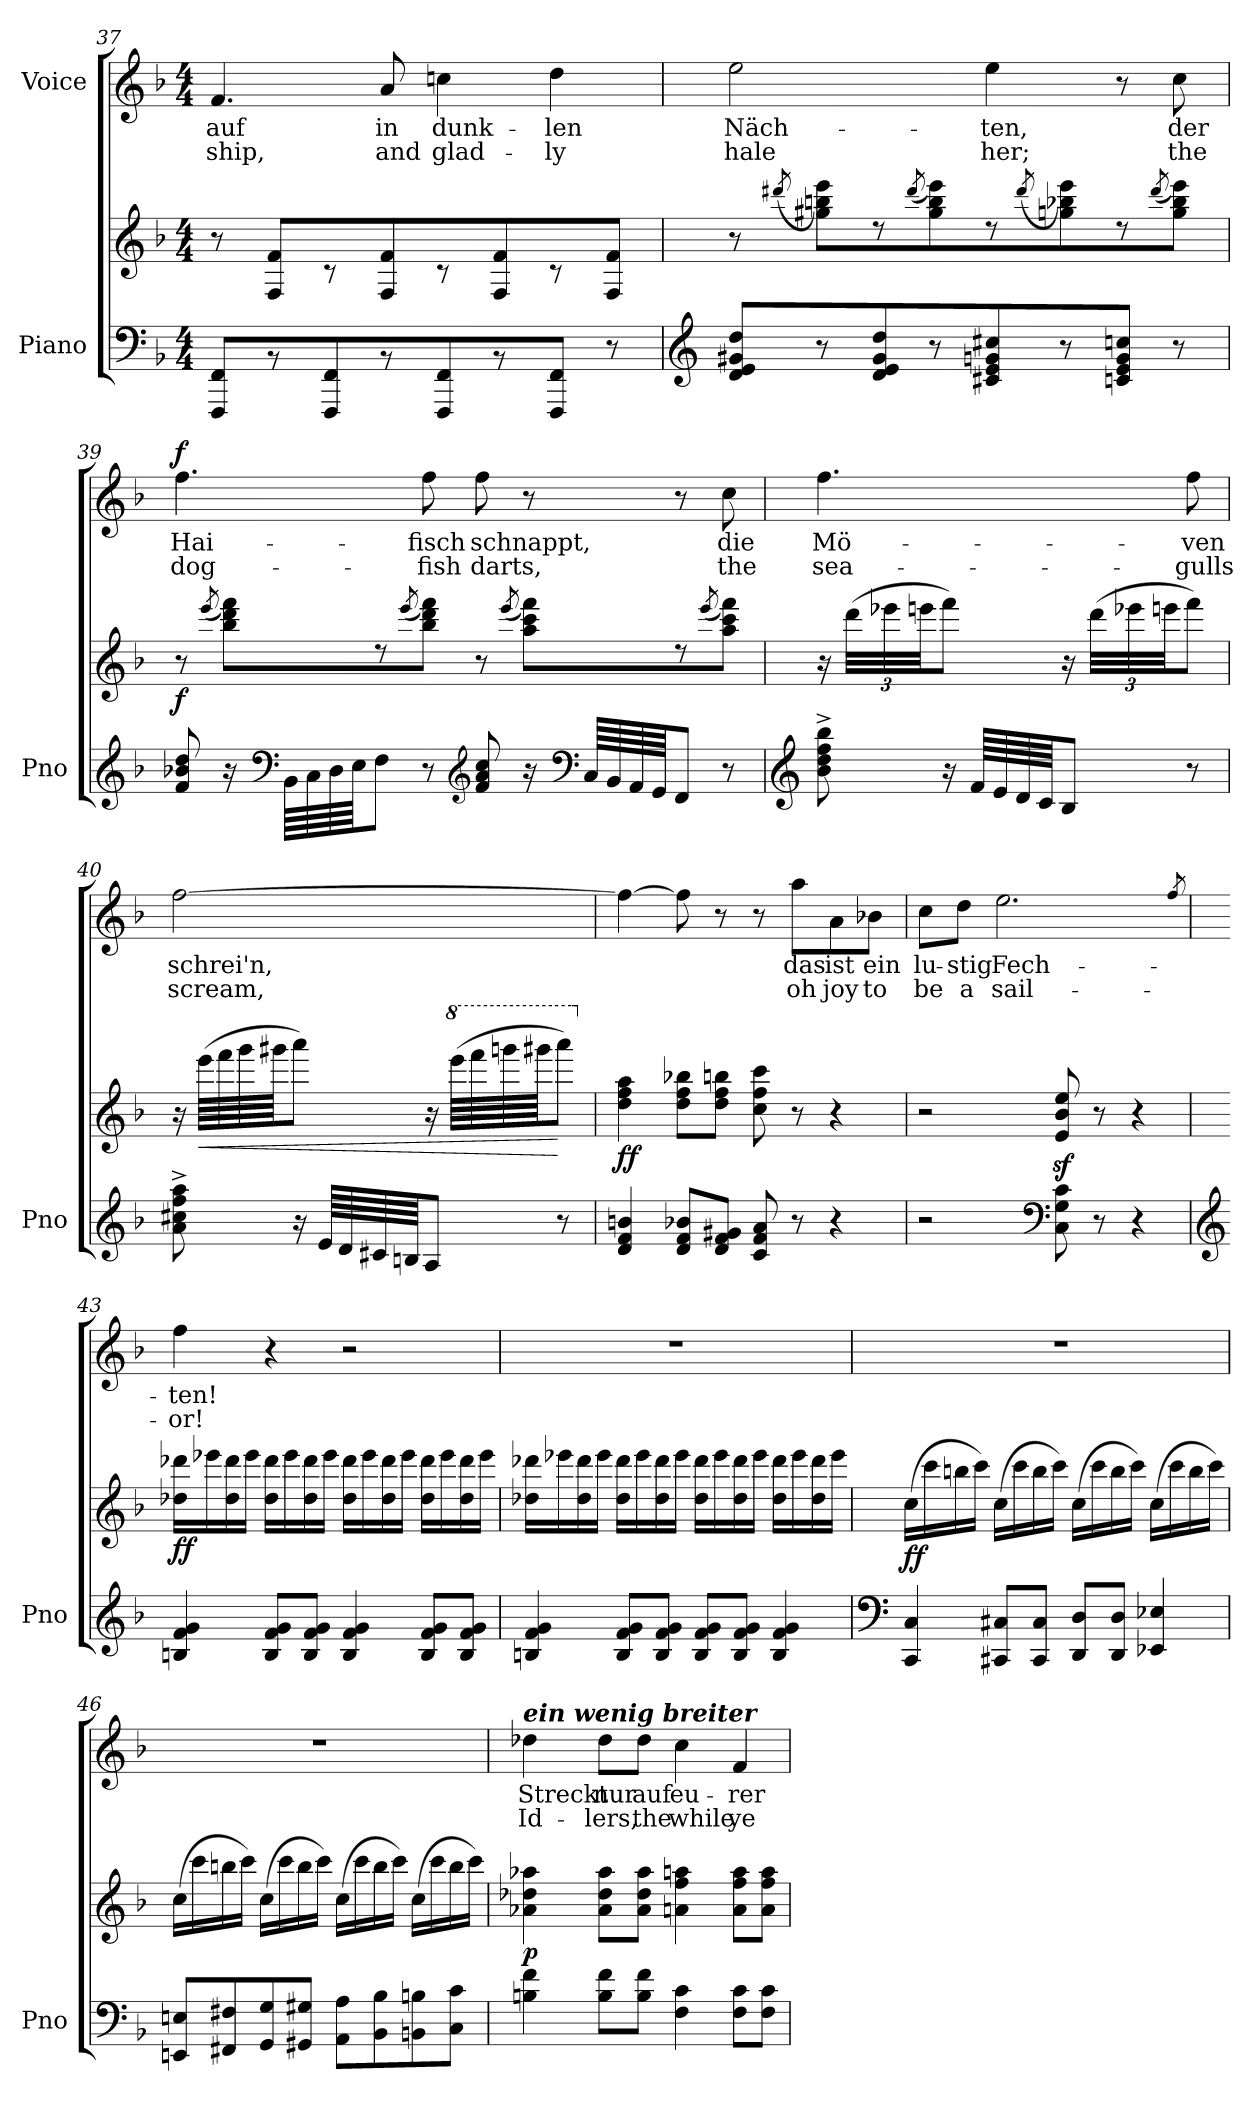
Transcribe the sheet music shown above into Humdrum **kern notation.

**kern	**kern	**dynam	**kern	**text	**text	**dynam
*part2	*part2	*part2	*part1	*part1	*part1	*part1
*staff3	*staff2	*staff2/3	*staff1	*staff1	*staff1	*staff1
*I"Piano	*	*	*I"Voice	*	*	*
*I'Pno	*	*	*	*	*	*
*clefF4	*clefG2	*	*clefG2	*	*	*
*k[b-]	*k[b-]	*	*k[b-]	*	*	*
*M4/4	*M4/4	*	*M4/4	*	*	*
=37	=37	=37	=37	=37	=37	=37
!	!	!	!	!LO:LY:b	!LO:LY:b	!
8FFF/ 8FF/L	8r	.	4.f/	auf	ship,	.
8rBB	8F/ 8f/L	.	.	.	.	.
8FFF/ 8FF/	8r	.	.	.	.	.
!	!	!	!	!LO:LY:b	!LO:LY:b	!
8rBB	8F/ 8f/	.	8a/	in	and	.
!	!	!	!	!LO:LY:b	!LO:LY:b	!
8FFF/ 8FF/	8r	.	4ccn\	dunk-	glad-	.
8rBB	8F/ 8f/	.	.	.	.	.
!	!	!	!	!LO:LY:b	!LO:LY:b	!
8FFF/ 8FF/J	8r	.	4dd\	-len	-ly	.
8r	8F/ 8f/J	.	.	.	.	.
=38	=38	=38	=38	=38	=38	=38
*clefG2	*	*	*	*	*	*
!	!	!	!	!LO:LY:b	!LO:LY:b	!
8d/ 8e/ 8g#X/ 8dd/L	8r	.	2ee\	Näch-	hale	.
.	(>8qddd#X/	.	.	.	.	.
8r	8gg#X\ 8bbn\ 8eee\L)	.	.	.	.	.
8d/ 8e/ 8g#/ 8dd/	8rdd	.	.	.	.	.
.	(>8qddd#/	.	.	.	.	.
8r	8gg#\ 8bb\ 8eee\)	.	.	.	.	.
!	!	!	!	!LO:LY:b	!LO:LY:b	!
8c#X/ 8e/ 8gn/ 8cc#X/	8rdd	.	4ee\	-ten,	her;	.
.	(>8qddd#/	.	.	.	.	.
8r	8ggn\ 8bb-X\ 8eee\)	.	.	.	.	.
8cn/ 8e/ 8g/ 8ccn/J	8rdd	.	8r	.	.	.
.	(>8qddd#/	.	.	.	.	.
!	!	!	!	!LO:LY:b	!LO:LY:b	!
8r	8gg\ 8bb-\ 8eee\J)	.	8cc\	der	the	.
!!LO:LB:g=z
=39	=39	=39	=39	=39	=39	=39
!	!	!LO:DY:b	!	!LO:LY:b	!LO:LY:b	!LO:DY:a
8f/ 8b-X/ 8dd/	8r	f	4.ff\	Hai-	dog-	f
.	(>8qeee/	.	.	.	.	.
16r	8bb-\ 8ddd\ 8fff\L)	.	.	.	.	.
*clefF4	*	*	*	*	*	*
64BB-\LLLL	.	.	.	.	.	.
64C\	.	.	.	.	.	.
64D\	.	.	.	.	.	.
64E\JJJ	.	.	.	.	.	.
8F\J	8rdd	.	.	.	.	.
.	(>8qeee/	.	.	.	.	.
!	!	!	!	!LO:LY:b	!LO:LY:b	!
8r	8bb-\ 8ddd\ 8fff\J)	.	8ff\	-fisch	-fish	.
*clefG2	*	*	*	*	*	*
!	!	!	!	!LO:LY:b	!LO:LY:b	!
8f/ 8a/ 8cc/	8r	.	8ff\	schnappt,	darts,	.
.	(>8qeee/	.	.	.	.	.
16r	8aa\ 8ccc\ 8fff\L)	.	8r	.	.	.
*clefF4	*	*	*	*	*	*
64C/LLLL	.	.	.	.	.	.
64BB-/	.	.	.	.	.	.
64AA/	.	.	.	.	.	.
64GG/JJJ	.	.	.	.	.	.
8FF/J	8rdd	.	8r	.	.	.
.	(>8qeee/	.	.	.	.	.
!	!	!	!	!LO:LY:b	!LO:LY:b	!
8r	8aa\ 8ccc\ 8fff\J)	.	8cc\	die	the	.
=40	=40	=40	=40	=40	=40	=40
*clefG2	*	*	*	*	*	*
!	!	!	!	!LO:LY:b	!LO:LY:b	!
8b-\^ 8dd\^ 8ff\^ 8bb-\^	16r	.	4.ff\	Mö-	sea-	.
*	*Xbrackettup	*	*	*	*	*
.	(>48ddd\LLL	.	.	.	.	.
.	48eee-X\	.	.	.	.	.
.	48eeen\JJ	.	.	.	.	.
16r	8fff\J)	.	.	.	.	.
64f/LLLL	.	.	.	.	.	.
64e/	.	.	.	.	.	.
64d/	.	.	.	.	.	.
64c/JJJ	.	.	.	.	.	.
8B-/J	16r	.	.	.	.	.
.	(>48ddd\LLL	.	.	.	.	.
.	48eee-X\	.	.	.	.	.
.	48eeen\JJ	.	.	.	.	.
!	!	!	!	!LO:LY:b	!LO:LY:b	!
8r	8fff\J)	.	8ff\	-ven	-gulls	.
!!LO:LB:g=z
=40X1	=40X1	=40X1	=40X1	=40X1	=40X1	=40X1
!	!	!	!	!LO:LY:b	!LO:LY:b	!
8a\^ 8cc#X\^ 8ff\^ 8aa\^	16r	.	[2ff\	schrei'n,	scream,	.
!	!	!LO:HP:b	!	!	!	!
.	(>64eee\LLLL	<	.	.	.	.
.	64fff\	.	.	.	.	.
.	64ggg\	.	.	.	.	.
.	64ggg#X\JJJ	.	.	.	.	.
16r	8aaa\J)	.	.	.	.	.
64e/LLLL	.	.	.	.	.	.
64d/	.	.	.	.	.	.
64c#X/	.	.	.	.	.	.
64Bn/JJJ	.	.	.	.	.	.
8A/J	16r	.	.	.	.	.
*	*8va	*	*	*	*	*
.	(>64eeee\LLLL	.	.	.	.	.
.	64ffff\	.	.	.	.	.
.	64ggggn\	.	.	.	.	.
.	64gggg#X\JJJ	.	.	.	.	.
8r	8aaaa\J)	[	.	.	.	.
=41	=41	=41	=41	=41	=41	=41
*	*X8va	*	*	*	*	*
!	!	!LO:DY:b	!	!	!	!
4d/ 4f/ 4bn/	4dd\ 4ff\ 4aa\	ff	4ff\_	.	.	.
8d/ 8f/ 8b-X/L	8dd\ 8ff\ 8bb-X\L	.	8ff\]	.	.	.
8d/ 8f/ 8g#X/J	8dd\ 8ff\ 8bbn\J	.	8r	.	.	.
8c/ 8f/ 8a/	8cc\ 8ff\ 8ccc\	.	8r	.	.	.
!	!	!	!	!LO:LY:b	!LO:LY:b	!
8r	8r	.	8aa\L	das	oh	.
!	!	!	!	!LO:LY:b	!LO:LY:b	!
4r	4r	.	8a\	ist	joy	.
!	!	!	!	!LO:LY:b	!LO:LY:b	!
.	.	.	8b-X\J	ein	to	.
=42	=42	=42	=42	=42	=42	=42
!	!	!	!	!LO:LY:b	!LO:LY:b	!
2r	2r	.	8cc\L	lu-	be	.
!	!	!	!	!LO:LY:b	!LO:LY:b	!
.	.	.	8dd\J	-stig	a	.
!	!	!	!	!LO:LY:b	!LO:LY:b	!
.	.	.	2.ee\	Fech-	sail-	.
*clefF4	*	*	*	*	*	*
8C\ 8G\ 8c\	8e/z< 8b-/z< 8ee/z<	.	.	.	.	.
8r	8r	.	.	.	.	.
4r	4r	.	.	.	.	.
.	.	.	8qff/	.	.	.
!!LO:PB:g=z
=43	=43	=43	=43	=43	=43	=43
*clefG2	*	*	*	*	*	*
!	!	!LO:DY:b	!	!LO:LY:b	!LO:LY:b	!
4Bn/ 4f/ 4g/	16dd-X\ 16ddd-X\LL	ff	4ff\	ten!	or!	.
.	16eee-X\	.	.	.	.	.
.	16dd-\ 16ddd-\	.	.	.	.	.
.	16eee-\JJ	.	.	.	.	.
8B/ 8f/ 8g/L	16dd-\ 16ddd-\LL	.	4r	.	.	.
.	16eee-\	.	.	.	.	.
8B/ 8f/ 8g/J	16dd-\ 16ddd-\	.	.	.	.	.
.	16eee-\JJ	.	.	.	.	.
4B/ 4f/ 4g/	16dd-\ 16ddd-\LL	.	2r	.	.	.
.	16eee-\	.	.	.	.	.
.	16dd-\ 16ddd-\	.	.	.	.	.
.	16eee-\JJ	.	.	.	.	.
8B/ 8f/ 8g/L	16dd-\ 16ddd-\LL	.	.	.	.	.
.	16eee-\	.	.	.	.	.
8B/ 8f/ 8g/J	16dd-\ 16ddd-\	.	.	.	.	.
.	16eee-\JJ	.	.	.	.	.
=44	=44	=44	=44	=44	=44	=44
4Bn/ 4f/ 4g/	16dd-X\ 16ddd-X\LL	.	1r	.	.	.
.	16eee-X\	.	.	.	.	.
.	16dd-\ 16ddd-\	.	.	.	.	.
.	16eee-\JJ	.	.	.	.	.
8B/ 8f/ 8g/L	16dd-\ 16ddd-\LL	.	.	.	.	.
.	16eee-\	.	.	.	.	.
8B/ 8f/ 8g/J	16dd-\ 16ddd-\	.	.	.	.	.
.	16eee-\JJ	.	.	.	.	.
8B/ 8f/ 8g/L	16dd-\ 16ddd-\LL	.	.	.	.	.
.	16eee-\	.	.	.	.	.
8B/ 8f/ 8g/J	16dd-\ 16ddd-\	.	.	.	.	.
.	16eee-\JJ	.	.	.	.	.
4B/ 4f/ 4g/	16dd-\ 16ddd-\LL	.	.	.	.	.
.	16eee-\	.	.	.	.	.
.	16dd-\ 16ddd-\	.	.	.	.	.
.	16eee-\JJ	.	.	.	.	.
!!LO:LB:g=z
=45	=45	=45	=45	=45	=45	=45
*clefF4	*	*	*	*	*	*
!	!	!LO:DY:b	!	!	!	!
4CC/ 4C/	(>16cc\LL	ff	1r	.	.	.
.	16ccc\	.	.	.	.	.
.	16bbn\	.	.	.	.	.
.	16ccc\JJ)	.	.	.	.	.
8CC#X/ 8C#X/L	(>16cc\LL	.	.	.	.	.
.	16ccc\	.	.	.	.	.
8CC#/ 8C#/J	16bb\	.	.	.	.	.
.	16ccc\JJ)	.	.	.	.	.
8DD/ 8D/L	(>16cc\LL	.	.	.	.	.
.	16ccc\	.	.	.	.	.
8DD/ 8D/J	16bb\	.	.	.	.	.
.	16ccc\JJ)	.	.	.	.	.
4EE-X/ 4E-X/	(>16cc\LL	.	.	.	.	.
.	16ccc\	.	.	.	.	.
.	16bb\	.	.	.	.	.
.	16ccc\JJ)	.	.	.	.	.
!!LO:LB:g=z
=46	=46	=46	=46	=46	=46	=46
8EEn/ 8En/L	(>16cc\LL	.	1r	.	.	.
.	16ccc\	.	.	.	.	.
8FF#X/ 8F#X/	16bbn\	.	.	.	.	.
.	16ccc\JJ)	.	.	.	.	.
8GG/ 8G/	(>16cc\LL	.	.	.	.	.
.	16ccc\	.	.	.	.	.
8GG#X/ 8G#X/J	16bb\	.	.	.	.	.
.	16ccc\JJ)	.	.	.	.	.
8AA\ 8A\L	(>16cc\LL	.	.	.	.	.
.	16ccc\	.	.	.	.	.
8BB-\ 8B-\	16bb\	.	.	.	.	.
.	16ccc\JJ)	.	.	.	.	.
8BBn\ 8Bn\	(>16cc\LL	.	.	.	.	.
.	16ccc\	.	.	.	.	.
8C\ 8c\J	16bb\	.	.	.	.	.
.	16ccc\JJ)	.	.	.	.	.
=47	=47	=47	=47	=47	=47	=47
!	!	!	!LO:TX:a:Bi:t=ein wenig breiter	!	!	!
!	!	!LO:DY:b	!	!LO:LY:b	!LO:LY:b	!
4Bn\ 4f\	4a-X\ 4dd-X\ 4aa-X\	p	4dd-X\	-Streckt	-Id-	.
!	!	!	!	!LO:LY:b	!LO:LY:b	!
8B\ 8f\L	8a-\ 8dd-\ 8aa-\L	.	8dd-\L	nur	-lers,	.
!	!	!	!	!LO:LY:b	!LO:LY:b	!
8B\ 8f\J	8a-\ 8dd-\ 8aa-\J	.	8dd-\J	auf	the	.
!	!	!	!	!LO:LY:b	!LO:LY:b	!
4F\ 4c\	4an\ 4ff\ 4aan\	.	4cc\	eu-	while	.
!	!	!	!	!LO:LY:b	!LO:LY:b	!
8F\ 8c\L	8a\ 8ff\ 8aa\L	.	4f/	-rer	ye	.
8F\ 8c\J	8a\ 8ff\ 8aa\J	.	.	.	.	.
=	=	=	=	=	=	=
*-	*-	*-	*-	*-	*-	*-
